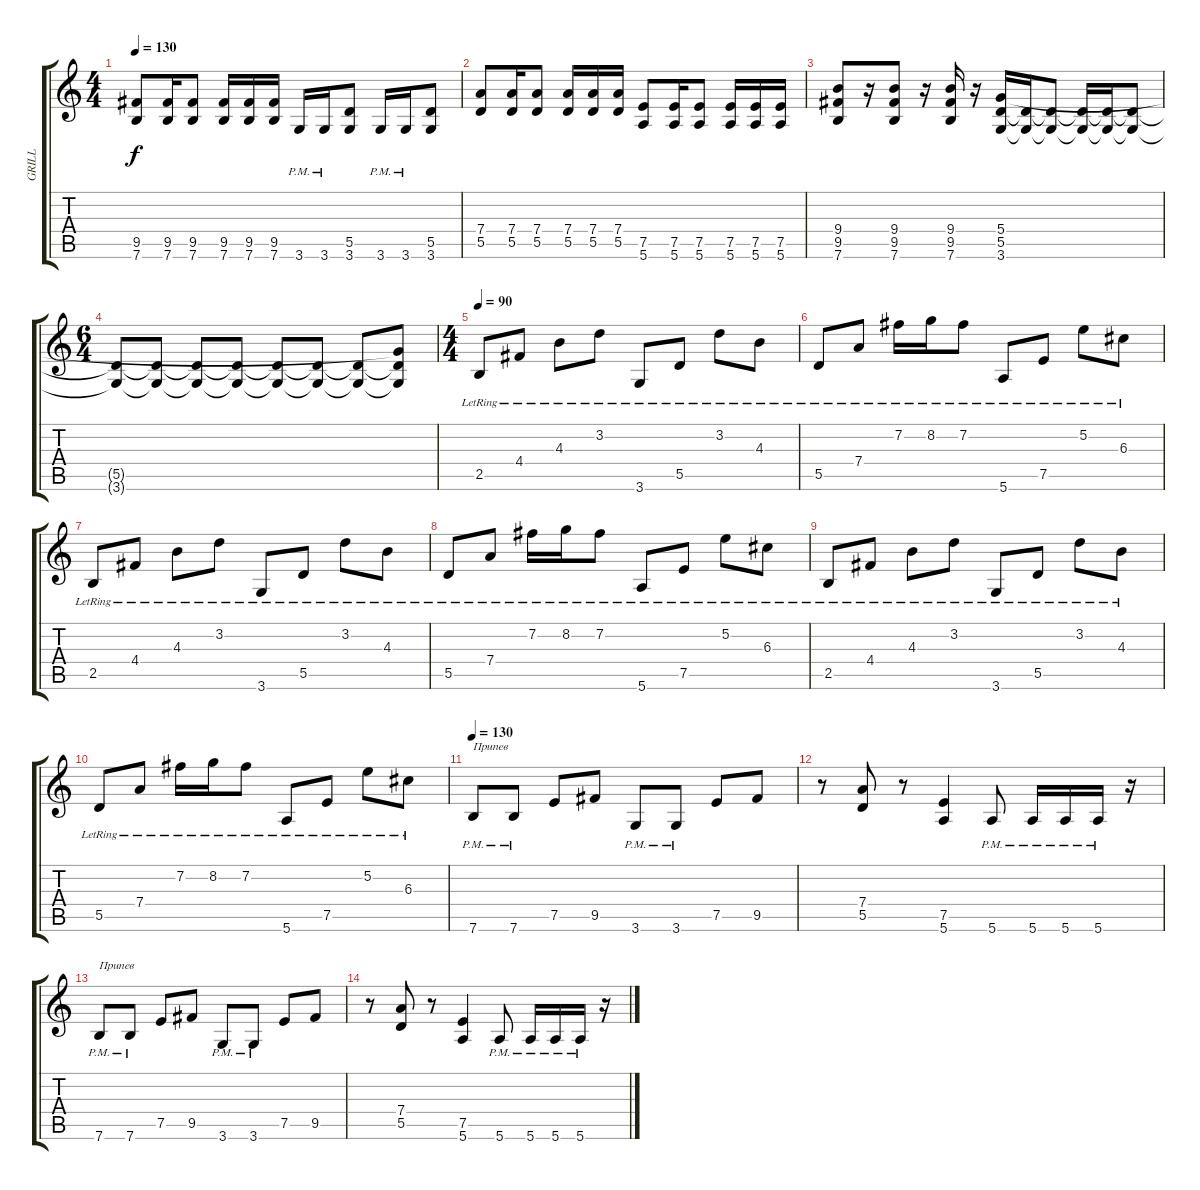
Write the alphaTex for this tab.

\track ("GRILL" "GRILL") {solo instrument distortionguitar}
\staff {score tabs}
\tuning (E4 B3 G3 D3 A2 E2) {hide}
\ts (4 4)
\tempo 130
\clef g2
\ks c
(9.5 7.6).8{dy f} (9.5 7.6).16 (9.5 7.6).8 (9.5 7.6).16 (9.5 7.6).16 (9.5 7.6).16 3.6{pm}.16 3.6{pm}.16 (5.5 3.6).8 3.6{pm}.16 3.6{pm}.16 (5.5 3.6).8 |
(7.4 5.5).8 (7.4 5.5).16 (7.4 5.5).8 (7.4 5.5).16 (7.4 5.5).16 (7.4 5.5).16 (7.5 5.6).8 (7.5 5.6).16 (7.5 5.6).8 (7.5 5.6).16 (7.5 5.6).16 (7.5 5.6).16 |
(9.4 9.5 7.6).8 r.16 (9.4 9.5 7.6).8 r.16 (9.4 9.5 7.6).16 r.16 (5.4 5.5 3.6).16 (5.5{t} 3.6{t}).16 (5.5{t} 3.6{t}).8 (5.5{t} 3.6{t}).16 (5.5{t} 3.6{t}).16 (5.5{t} 3.6{t}).8 |
\ts (6 4)
(5.5{t} 3.6{t}).8 (5.5{t} 3.6{t}).8 (5.5{t} 3.6{t}).8 (5.5{t} 3.6{t}).8 (5.5{t} 3.6{t}).8 (5.5{t} 3.6{t}).8 (5.5{t} 3.6{t}).8{volume 0} (5.4{t} 5.5{t} 3.6{t}).8 |
\ts (4 4)
\tempo 90
2.5{lr}.8{volume 13 instrument electricguitarclean} 4.4{lr}.8{volume 13} 4.3{lr}.8{volume 13} 3.2{lr}.8{volume 13} 3.6{lr}.8{volume 13} 5.5{lr}.8{volume 13} 3.2{lr}.8{volume 13} 4.3{lr}.8{volume 13} |
5.5{lr}.8 7.4{lr}.8 7.2{lr}.16 8.2{lr}.16 7.2{lr}.8 5.6{lr}.8 7.5{lr}.8 5.2{lr}.8 6.3{lr}.8 |
2.5{lr}.8 4.4{lr}.8 4.3{lr}.8 3.2{lr}.8 3.6{lr}.8 5.5{lr}.8 3.2{lr}.8 4.3{lr}.8 |
5.5{lr}.8 7.4{lr}.8 7.2{lr}.16 8.2{lr}.16 7.2{lr}.8 5.6{lr}.8 7.5{lr}.8 5.2{lr}.8 6.3{lr}.8 |
2.5{lr}.8 4.4{lr}.8 4.3{lr}.8 3.2{lr}.8 3.6{lr}.8 5.5{lr}.8 3.2{lr}.8 4.3{lr}.8 |
5.5{lr}.8 7.4{lr}.8 7.2{lr}.16 8.2{lr}.16 7.2{lr}.8 5.6{lr}.8 7.5{lr}.8 5.2{lr}.8 6.3{lr}.8 |
\tempo 130
7.6{pm}.8{txt "Припев" instrument distortionguitar} 7.6{pm}.8 7.5.8 9.5.8 3.6{pm}.8 3.6{pm}.8 7.5.8 9.5.8 |
r.8 (7.4 5.5).8 r.8 (7.5 5.6).4 5.6{pm}.8 5.6{pm}.16 5.6{pm}.16 5.6{pm}.16 r.16 |
7.6{pm}.8{txt "Припев"} 7.6{pm}.8 7.5.8 9.5.8 3.6{pm}.8 3.6{pm}.8 7.5.8 9.5.8 |
r.8 (7.4 5.5).8 r.8 (7.5 5.6).4 5.6{pm}.8 5.6{pm}.16 5.6{pm}.16 5.6{pm}.16 r.16
